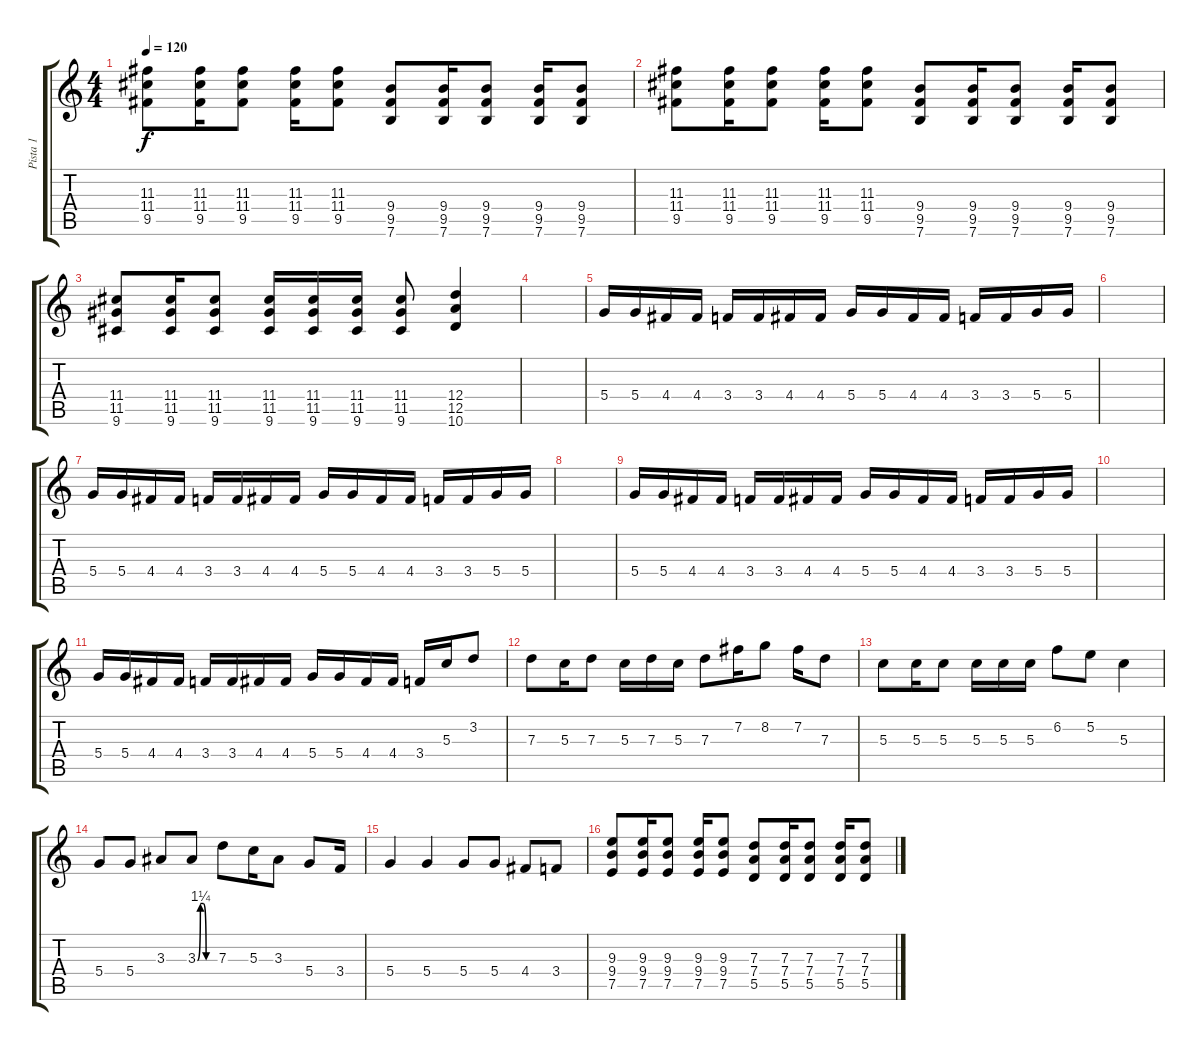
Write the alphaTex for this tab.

\track ("Pista 1" "Pista 1") {instrument overdrivenguitar}
\staff {score tabs}
\tuning (E4 B3 G3 D3 A2 E2) {hide}
\ts (4 4)
\tempo 120
\clef g2
\ks c
(11.3 11.4 9.5).8{dy f} (11.3 11.4 9.5).16 (11.3 11.4 9.5).8 (11.3 11.4 9.5).16 (11.3 11.4 9.5).8 (9.4 9.5 7.6).8 (9.4 9.5 7.6).16 (9.4 9.5 7.6).8 (9.4 9.5 7.6).16 (9.4 9.5 7.6).8 |
(11.3 11.4 9.5).8 (11.3 11.4 9.5).16 (11.3 11.4 9.5).8 (11.3 11.4 9.5).16 (11.3 11.4 9.5).8 (9.4 9.5 7.6).8 (9.4 9.5 7.6).16 (9.4 9.5 7.6).8 (9.4 9.5 7.6).16 (9.4 9.5 7.6).8 |
(11.4 11.5 9.6).8 (11.4 11.5 9.6).16 (11.4 11.5 9.6).8 (11.4 11.5 9.6).16 (11.4 11.5 9.6).16 (11.4 11.5 9.6).16 (11.4 11.5 9.6).8 (12.4 12.5 10.6).4 |
|
5.4.16 5.4.16 4.4.16 4.4.16 3.4.16 3.4.16 4.4.16 4.4.16 5.4.16 5.4.16 4.4.16 4.4.16 3.4.16 3.4.16 5.4.16 5.4.16 |
|
5.4.16 5.4.16 4.4.16 4.4.16 3.4.16 3.4.16 4.4.16 4.4.16 5.4.16 5.4.16 4.4.16 4.4.16 3.4.16 3.4.16 5.4.16 5.4.16 |
|
5.4.16 5.4.16 4.4.16 4.4.16 3.4.16 3.4.16 4.4.16 4.4.16 5.4.16 5.4.16 4.4.16 4.4.16 3.4.16 3.4.16 5.4.16 5.4.16 |
|
5.4.16 5.4.16 4.4.16 4.4.16 3.4.16 3.4.16 4.4.16 4.4.16 5.4.16 5.4.16 4.4.16 4.4.16 3.4.16 5.3.16 3.2.8 |
7.3.8 5.3.16 7.3.8 5.3.16 7.3.16 5.3.16 7.3.8 7.2.16 8.2.8 7.2.16 7.3.8 |
5.3.8 5.3.16 5.3.8 5.3.16 5.3.16 5.3.16 6.2.8 5.2.8 5.3.4 |
5.4.8 5.4.8 3.3.8 3.3{be (custom 0 0 10 5 20 5 30 0 60 0)}.8 7.3.8 5.3.16 3.3.8 5.4.8 3.4.16 |
5.4.4 5.4.4 5.4.8 5.4.8 4.4.8 3.4.8 |
(9.3 9.4 7.5).8 (9.3 9.4 7.5).16 (9.3 9.4 7.5).8 (9.3 9.4 7.5).16 (9.3 9.4 7.5).8 (7.3 7.4 5.5).8 (7.3 7.4 5.5).16 (7.3 7.4 5.5).8 (7.3 7.4 5.5).16 (7.3 7.4 5.5).8
